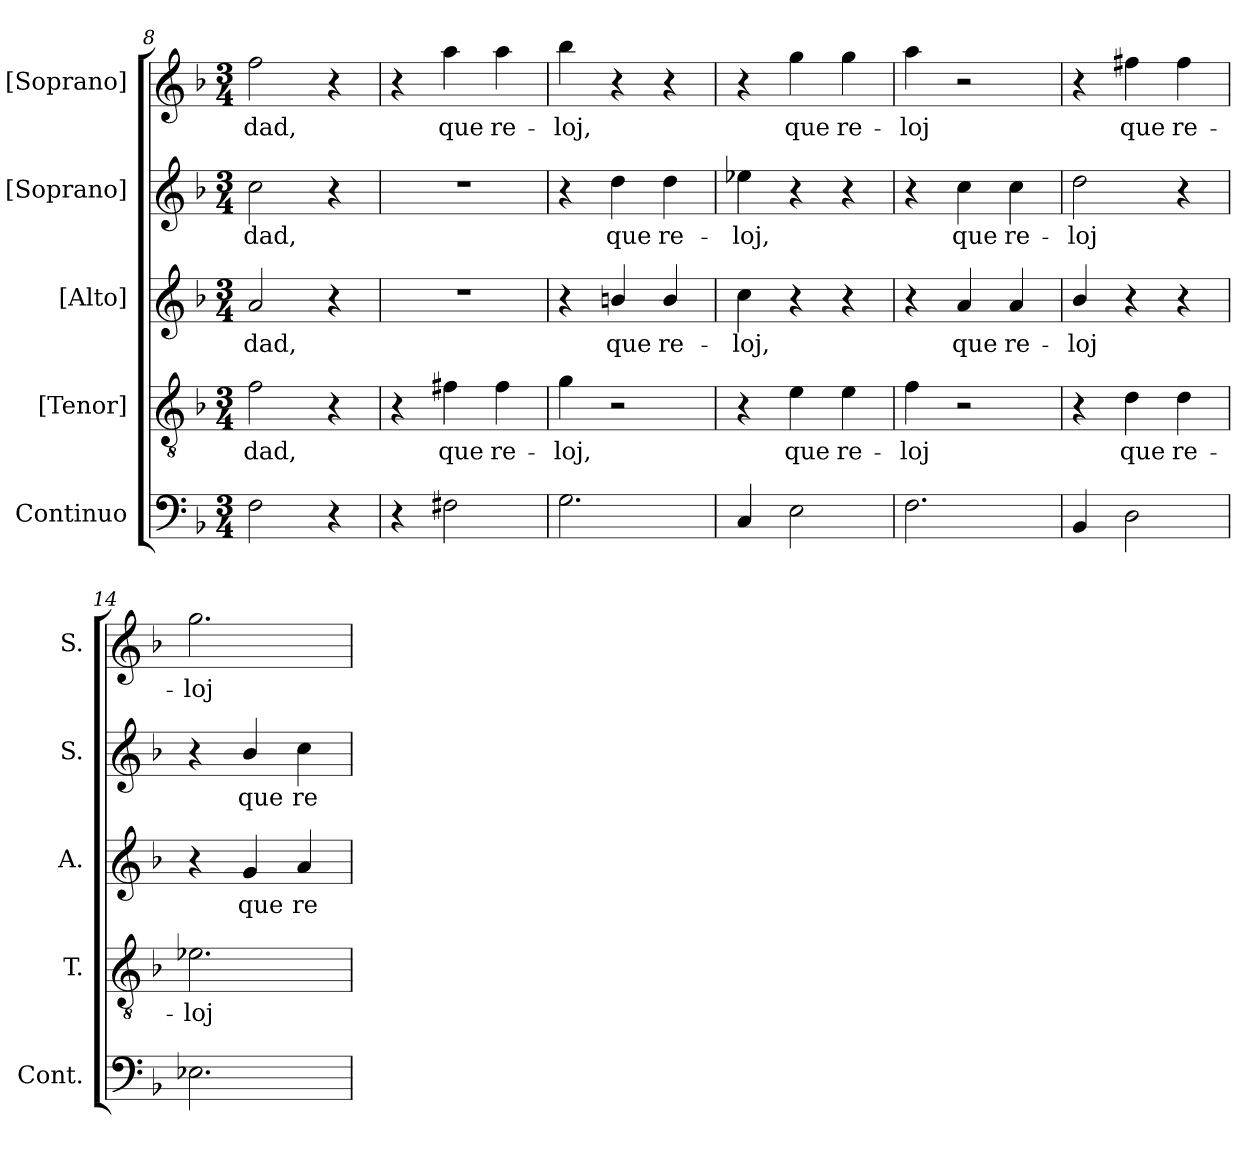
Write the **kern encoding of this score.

**kern	**kern	**text	**kern	**text	**kern	**text	**kern	**text
*part5	*part4	*part4	*part3	*part3	*part2	*part2	*part1	*part1
*staff5	*staff4	*staff4	*staff3	*staff3	*staff2	*staff2	*staff1	*staff1
*I"Continuo	*I"[Tenor]	*	*I"[Alto]	*	*I"[Soprano]	*	*I"[Soprano]	*
*I'Cont.	*I'T.	*	*I'A.	*	*I'S.	*	*I'S.	*
*clefF4	*clefGv2	*	*clefG2	*	*clefG2	*	*clefG2	*
*	*ITrd7c12	*	*	*	*	*	*	*
*k[b-]	*k[b-]	*	*k[b-]	*	*k[b-]	*	*k[b-]	*
*F:	*F:	*	*F:	*	*F:	*	*F:	*
*M3/4	*M3/4	*	*M3/4	*	*M3/4	*	*M3/4	*
=8	=8	=8	=8	=8	=8	=8	=8	=8
!	!	!LO:LY:b:color=#000000	!	!	!	!	!	!
!	!	!	!	!LO:LY:b:color=#000000	!	!	!	!
!	!	!	!	!	!	!LO:LY:b:color=#000000	!	!
!	!	!	!	!	!	!	!	!LO:LY:b:color=#000000
2Fi\	2Fi\	-dad,	2ai/	-dad,	2cci\	-dad,	2ffi\	-dad,
4r	4r	.	4r	.	4r	.	4r	.
!!LO:LB:g=z
=9	=9	=9	=9	=9	=9	=9	=9	=9
!	!	!	!LO:N:vis=1	!	!LO:N:vis=1	!	!	!
4r	4r	.	2.r	.	2.r	.	4r	.
!	!	!LO:LY:b:color=#000000	!	!	!	!	!	!
!	!	!	!	!	!	!	!	!LO:LY:b:color=#000000
2F#Xi\	4F#Xi\	que	.	.	.	.	4aai\	que
!	!	!LO:LY:b:color=#000000	!	!	!	!	!	!
!	!	!	!	!	!	!	!	!LO:LY:b:color=#000000
.	4F#i\	re-	.	.	.	.	4aai\	re-
=10	=10	=10	=10	=10	=10	=10	=10	=10
!	!	!LO:LY:b:color=#000000	!	!	!	!	!	!
!	!	!	!	!	!	!	!	!LO:LY:b:color=#000000
2.Gi\	4Gi\	-loj,	4r	.	4r	.	4bb-i\	-loj,
!	!	!	!	!LO:LY:b:color=#000000	!	!	!	!
!	!	!	!	!	!	!LO:LY:b:color=#000000	!	!
.	2r	.	4bni/	que	4ddi\	que	4r	.
!	!	!	!	!LO:LY:b:color=#000000	!	!	!	!
!	!	!	!	!	!	!LO:LY:b:color=#000000	!	!
.	.	.	4bi/	re-	4ddi\	re-	4r	.
=11	=11	=11	=11	=11	=11	=11	=11	=11
!	!	!	!	!LO:LY:b:color=#000000	!	!	!	!
!	!	!	!	!	!	!LO:LY:b:color=#000000	!	!
4Ci/	4r	.	4cci\	-loj,	4ee-Xi\	-loj,	4r	.
!	!	!LO:LY:b:color=#000000	!	!	!	!	!	!
!	!	!	!	!	!	!	!	!LO:LY:b:color=#000000
2Ei\	4Ei\	que	4r	.	4r	.	4ggi\	que
!	!	!LO:LY:b:color=#000000	!	!	!	!	!	!
!	!	!	!	!	!	!	!	!LO:LY:b:color=#000000
.	4Ei\	re-	4r	.	4r	.	4ggi\	re-
=12	=12	=12	=12	=12	=12	=12	=12	=12
!	!	!LO:LY:b:color=#000000	!	!	!	!	!	!
!	!	!	!	!	!	!	!	!LO:LY:b:color=#000000
2.Fi\	4Fi\	-loj	4r	.	4r	.	4aai\	-loj
!	!	!	!	!LO:LY:b:color=#000000	!	!	!	!
!	!	!	!	!	!	!LO:LY:b:color=#000000	!	!
.	2r	.	4ai/	que	4cci\	que	2r	.
!	!	!	!	!LO:LY:b:color=#000000	!	!	!	!
!	!	!	!	!	!	!LO:LY:b:color=#000000	!	!
.	.	.	4ai/	re-	4cci\	re-	.	.
=13	=13	=13	=13	=13	=13	=13	=13	=13
!	!	!	!	!LO:LY:b:color=#000000	!	!	!	!
!	!	!	!	!	!	!LO:LY:b:color=#000000	!	!
4BB-i/	4r	.	4b-i/	-loj	2ddi\	-loj	4r	.
!	!	!LO:LY:b:color=#000000	!	!	!	!	!	!
!	!	!	!	!	!	!	!	!LO:LY:b:color=#000000
2Di\	4Di\	que	4r	.	.	.	4ff#Xi\	que
!	!	!LO:LY:b:color=#000000	!	!	!	!	!	!
!	!	!	!	!	!	!	!	!LO:LY:b:color=#000000
.	4Di\	re-	4r	.	4r	.	4ff#i\	re-
=14	=14	=14	=14	=14	=14	=14	=14	=14
!	!	!LO:LY:b:color=#000000	!	!	!	!	!	!
!	!	!	!	!	!	!	!	!LO:LY:b:color=#000000
2.E-Xi\	2.E-Xi\	-loj	4r	.	4r	.	2.ggi\	-loj
!	!	!	!	!LO:LY:b:color=#000000	!	!	!	!
!	!	!	!	!	!	!LO:LY:b:color=#000000	!	!
.	.	.	4gi/	que	4b-i/	que	.	.
!	!	!	!	!LO:LY:b:color=#000000	!	!	!	!
!	!	!	!	!	!	!LO:LY:b:color=#000000	!	!
.	.	.	4ai/	re-	4cci\	re-	.	.
=	=	=	=	=	=	=	=	=
*-	*-	*-	*-	*-	*-	*-	*-	*-
